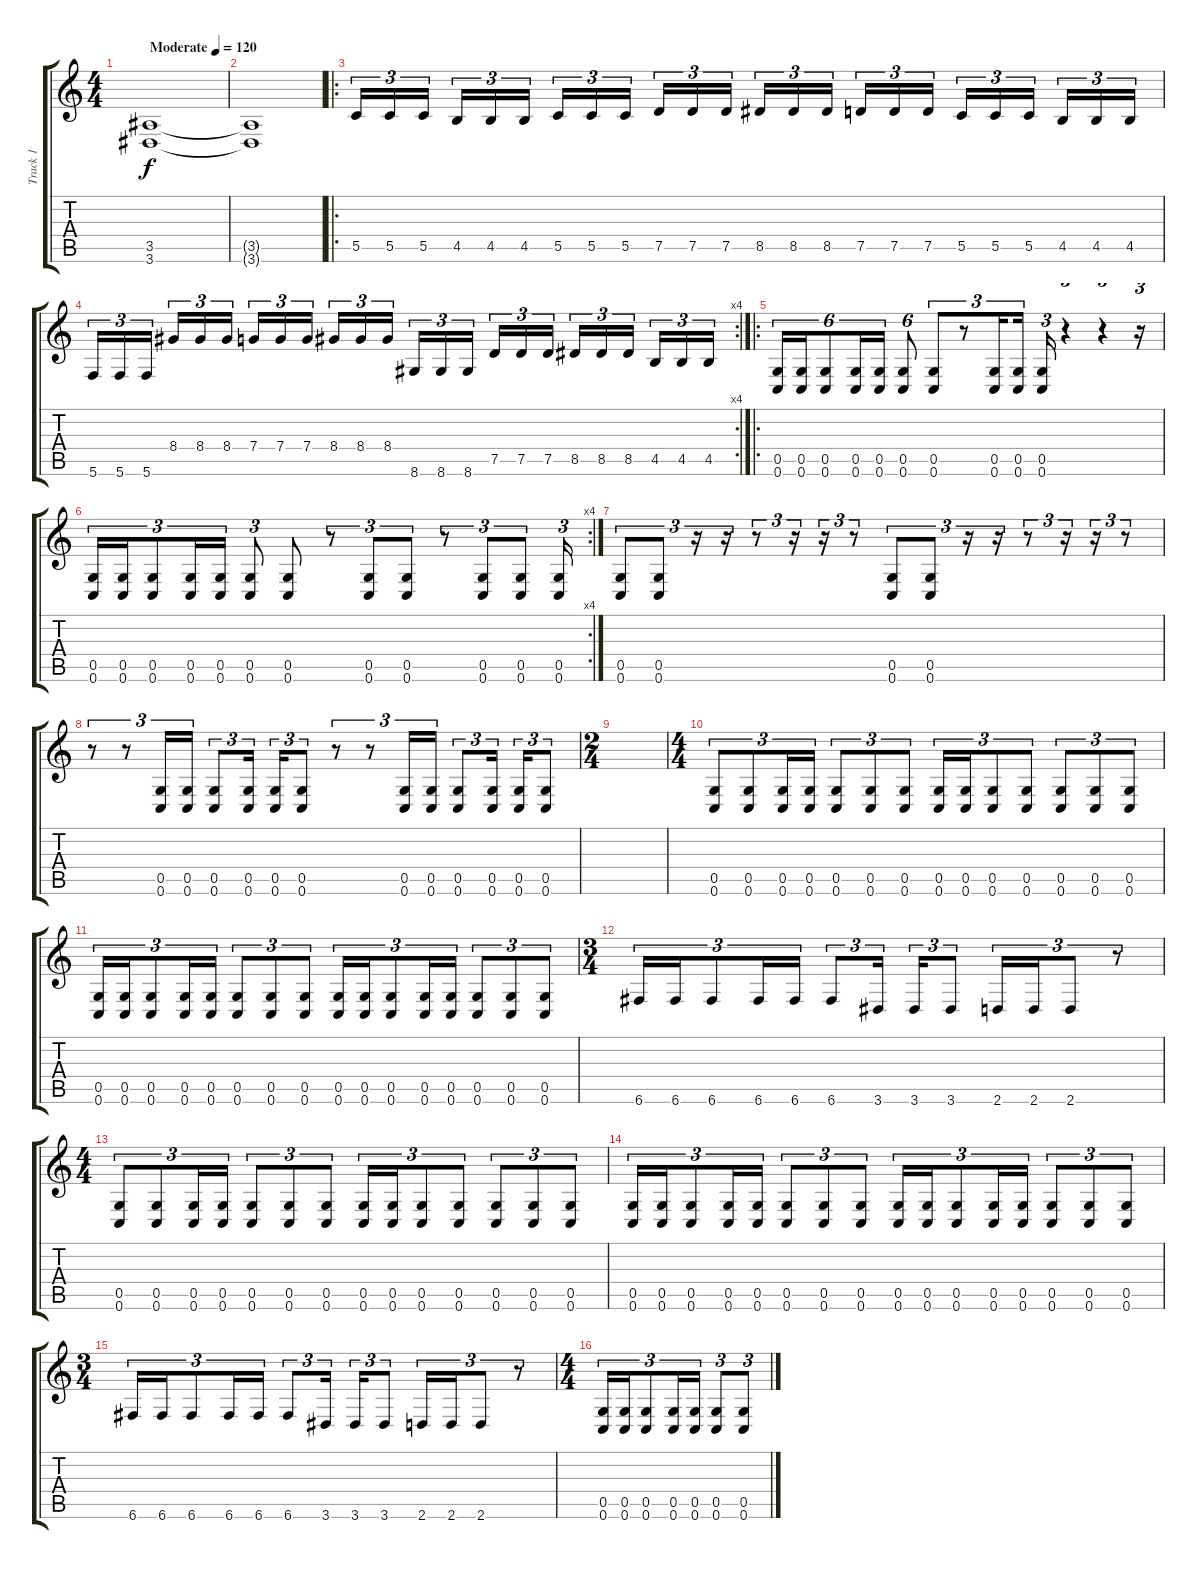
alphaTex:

\track ("Track 1" "Track 1") {instrument distortionguitar}
\staff {score tabs}
\tuning (D4 A3 F3 C3 G2 C2) {hide}
\ts (4 4)
\tempo (120 "Moderate")
\clef g2
\ks c
(3.5 3.6).1{dy f instrument distortionguitar} |
(3.5{t} 3.6{t}).1 |
\ro
5.5.16{tu (3 2)} 5.5.16{tu (3 2)} 5.5.16{tu (3 2) beam splitsecondary} 4.5.16{tu (3 2)} 4.5.16{tu (3 2)} 4.5.16{tu (3 2)} 5.5.16{tu (3 2)} 5.5.16{tu (3 2)} 5.5.16{tu (3 2) beam splitsecondary} 7.5.16{tu (3 2)} 7.5.16{tu (3 2)} 7.5.16{tu (3 2)} 8.5.16{tu (3 2)} 8.5.16{tu (3 2)} 8.5.16{tu (3 2) beam splitsecondary} 7.5.16{tu (3 2)} 7.5.16{tu (3 2)} 7.5.16{tu (3 2)} 5.5.16{tu (3 2)} 5.5.16{tu (3 2)} 5.5.16{tu (3 2) beam splitsecondary} 4.5.16{tu (3 2)} 4.5.16{tu (3 2)} 4.5.16{tu (3 2)} |
\rc 4
5.6.16{tu (3 2)} 5.6.16{tu (3 2)} 5.6.16{tu (3 2) beam splitsecondary} 8.4.16{tu (3 2)} 8.4.16{tu (3 2)} 8.4.16{tu (3 2)} 7.4.16{tu (3 2)} 7.4.16{tu (3 2)} 7.4.16{tu (3 2) beam splitsecondary} 8.4.16{tu (3 2)} 8.4.16{tu (3 2)} 8.4.16{tu (3 2)} 8.6.16{tu (3 2)} 8.6.16{tu (3 2)} 8.6.16{tu (3 2) beam splitsecondary} 7.5.16{tu (3 2)} 7.5.16{tu (3 2)} 7.5.16{tu (3 2)} 8.5.16{tu (3 2)} 8.5.16{tu (3 2)} 8.5.16{tu (3 2) beam splitsecondary} 4.5.16{tu (3 2)} 4.5.16{tu (3 2)} 4.5.16{tu (3 2)} |
\ro
(0.5 0.6).16{tu (6 4)} (0.5 0.6).16{tu (6 4)} (0.5 0.6).8{tu (6 4)} (0.5 0.6).16{tu (6 4)} (0.5 0.6).16{tu (6 4)} (0.5 0.6).8{tu (6 4)} (0.5 0.6).8{tu (3 2)} r.8{tu (3 2)} (0.5 0.6).16{tu (3 2) beam splitsecondary} (0.5 0.6).16{tu (3 2)} (0.5 0.6).16{tu (3 2)} r.4{tu (3 2)} r.4{tu (3 2)} r.16{tu (3 2)} |
\rc 4
(0.5 0.6).16{tu (3 2)} (0.5 0.6).16{tu (3 2)} (0.5 0.6).8{tu (3 2)} (0.5 0.6).16{tu (3 2)} (0.5 0.6).16{tu (3 2)} (0.5 0.6).8{tu (3 2)} (0.5 0.6).8 r.8{tu (3 2)} (0.5 0.6).8{tu (3 2)} (0.5 0.6).8{tu (3 2)} r.8{tu (3 2)} (0.5 0.6).8{tu (3 2)} (0.5 0.6).8{tu (3 2)} (0.5 0.6).16{tu (3 2)} |
(0.5 0.6).8{tu (3 2)} (0.5 0.6).8{tu (3 2)} r.16{tu (3 2)} r.16{tu (3 2)} r.8{tu (3 2)} r.16{tu (3 2)} r.16{tu (3 2)} r.8{tu (3 2)} (0.5 0.6).8{tu (3 2)} (0.5 0.6).8{tu (3 2)} r.16{tu (3 2)} r.16{tu (3 2)} r.8{tu (3 2)} r.16{tu (3 2)} r.16{tu (3 2)} r.8{tu (3 2)} |
r.8{tu (3 2)} r.8{tu (3 2)} (0.5 0.6).16{tu (3 2)} (0.5 0.6).16{tu (3 2)} (0.5 0.6).8{tu (3 2)} (0.5 0.6).16{tu (3 2) beam splitsecondary} (0.5 0.6).16{tu (3 2)} (0.5 0.6).8{tu (3 2)} r.8{tu (3 2)} r.8{tu (3 2)} (0.5 0.6).16{tu (3 2)} (0.5 0.6).16{tu (3 2)} (0.5 0.6).8{tu (3 2)} (0.5 0.6).16{tu (3 2) beam splitsecondary} (0.5 0.6).16{tu (3 2)} (0.5 0.6).8{tu (3 2)} |
\ts (2 4)
|
\ts (4 4)
(0.5 0.6).8{tu (3 2)} (0.5 0.6).8{tu (3 2)} (0.5 0.6).16{tu (3 2)} (0.5 0.6).16{tu (3 2)} (0.5 0.6).8{tu (3 2)} (0.5 0.6).8{tu (3 2)} (0.5 0.6).8{tu (3 2)} (0.5 0.6).16{tu (3 2)} (0.5 0.6).16{tu (3 2)} (0.5 0.6).8{tu (3 2)} (0.5 0.6).8{tu (3 2)} (0.5 0.6).8{tu (3 2)} (0.5 0.6).8{tu (3 2)} (0.5 0.6).8{tu (3 2)} |
(0.5 0.6).16{tu (3 2)} (0.5 0.6).16{tu (3 2)} (0.5 0.6).8{tu (3 2)} (0.5 0.6).16{tu (3 2)} (0.5 0.6).16{tu (3 2)} (0.5 0.6).8{tu (3 2)} (0.5 0.6).8{tu (3 2)} (0.5 0.6).8{tu (3 2)} (0.5 0.6).16{tu (3 2)} (0.5 0.6).16{tu (3 2)} (0.5 0.6).8{tu (3 2)} (0.5 0.6).16{tu (3 2)} (0.5 0.6).16{tu (3 2)} (0.5 0.6).8{tu (3 2)} (0.5 0.6).8{tu (3 2)} (0.5 0.6).8{tu (3 2)} |
\ts (3 4)
6.6.16{tu (3 2)} 6.6.16{tu (3 2)} 6.6.8{tu (3 2)} 6.6.16{tu (3 2)} 6.6.16{tu (3 2)} 6.6.8{tu (3 2)} 3.6.16{tu (3 2) beam splitsecondary} 3.6.16{tu (3 2)} 3.6.8{tu (3 2)} 2.6.16{tu (3 2)} 2.6.16{tu (3 2)} 2.6.8{tu (3 2)} r.8{tu (3 2)} |
\ts (4 4)
(0.5 0.6).8{tu (3 2)} (0.5 0.6).8{tu (3 2)} (0.5 0.6).16{tu (3 2)} (0.5 0.6).16{tu (3 2)} (0.5 0.6).8{tu (3 2)} (0.5 0.6).8{tu (3 2)} (0.5 0.6).8{tu (3 2)} (0.5 0.6).16{tu (3 2)} (0.5 0.6).16{tu (3 2)} (0.5 0.6).8{tu (3 2)} (0.5 0.6).8{tu (3 2)} (0.5 0.6).8{tu (3 2)} (0.5 0.6).8{tu (3 2)} (0.5 0.6).8{tu (3 2)} |
(0.5 0.6).16{tu (3 2)} (0.5 0.6).16{tu (3 2)} (0.5 0.6).8{tu (3 2)} (0.5 0.6).16{tu (3 2)} (0.5 0.6).16{tu (3 2)} (0.5 0.6).8{tu (3 2)} (0.5 0.6).8{tu (3 2)} (0.5 0.6).8{tu (3 2)} (0.5 0.6).16{tu (3 2)} (0.5 0.6).16{tu (3 2)} (0.5 0.6).8{tu (3 2)} (0.5 0.6).16{tu (3 2)} (0.5 0.6).16{tu (3 2)} (0.5 0.6).8{tu (3 2)} (0.5 0.6).8{tu (3 2)} (0.5 0.6).8{tu (3 2)} |
\ts (3 4)
6.6.16{tu (3 2)} 6.6.16{tu (3 2)} 6.6.8{tu (3 2)} 6.6.16{tu (3 2)} 6.6.16{tu (3 2)} 6.6.8{tu (3 2)} 3.6.16{tu (3 2) beam splitsecondary} 3.6.16{tu (3 2)} 3.6.8{tu (3 2)} 2.6.16{tu (3 2)} 2.6.16{tu (3 2)} 2.6.8{tu (3 2)} r.8{tu (3 2)} |
\ts (4 4)
(0.5 0.6).16{tu (3 2)} (0.5 0.6).16{tu (3 2)} (0.5 0.6).8{tu (3 2)} (0.5 0.6).16{tu (3 2)} (0.5 0.6).16{tu (3 2)} (0.5 0.6).8{tu (3 2)} (0.5 0.6).8{tu (3 2)}
